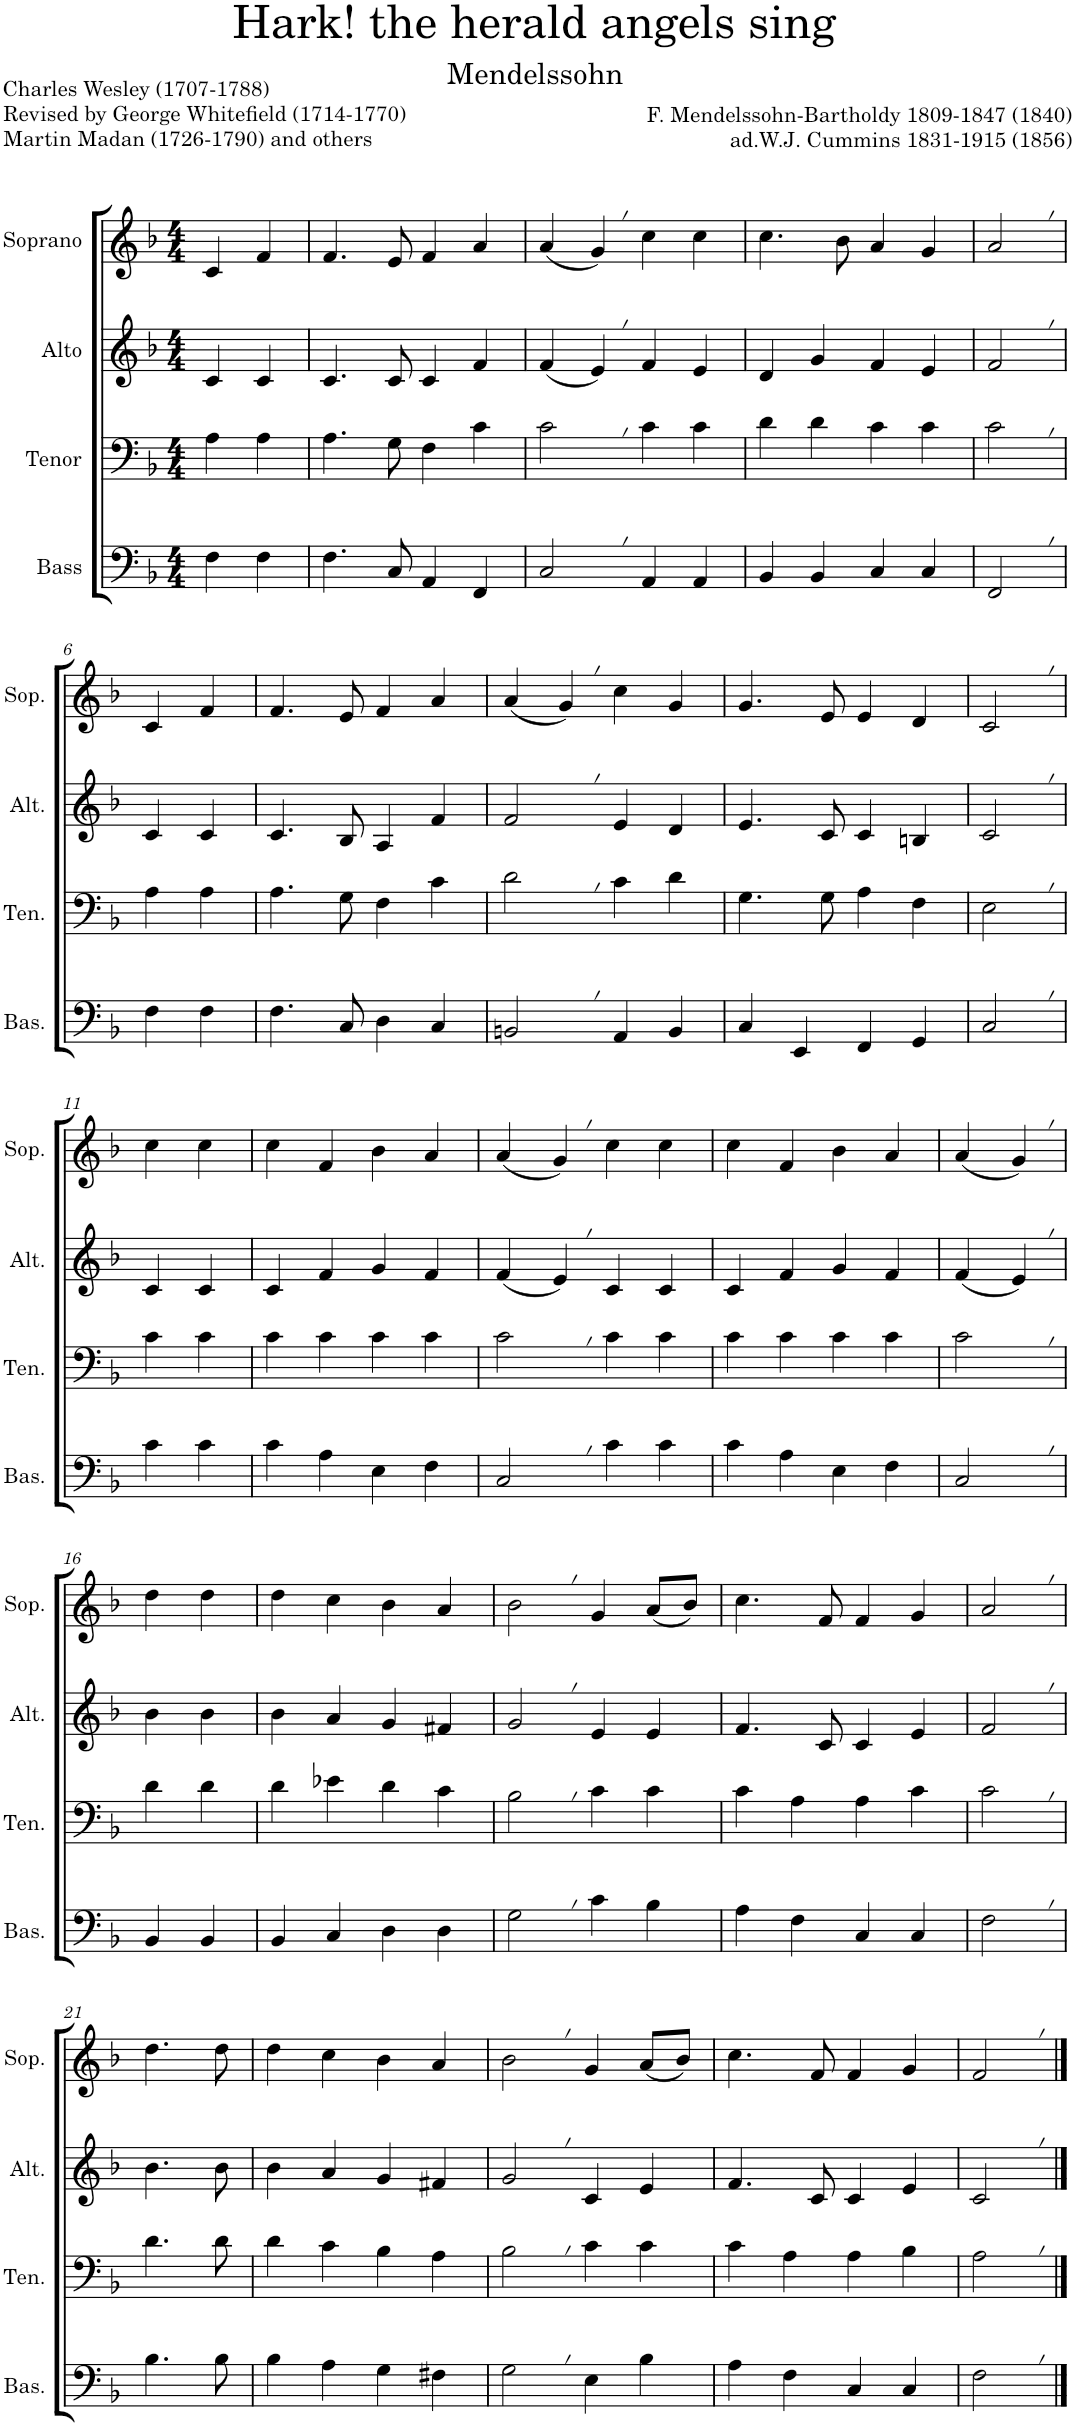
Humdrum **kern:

**kern	**kern	**kern	**kern
*part4	*part3	*part2	*part1
*staff4	*staff3	*staff2	*staff1
*I"Bass	*I"Tenor	*I"Alto	*I"Soprano
*I'Bas.	*I'Ten.	*I'Alt.	*I'Sop.
*clefF4	*clefF4	*clefG2	*clefG2
*k[b-]	*k[b-]	*k[b-]	*k[b-]
*M4/4	*M4/4	*M4/4	*M4/4
=1	=1	=1	=1
4F\	4A\	4c/	4c/
4F\	4A\	4c/	4f/
=2	=2	=2	=2
4.F\	4.A\	4.c/	4.f/
8C/	8G\	8c/	8e/
4AA/	4F\	4c/	4f/
4FF/	4c\	4f/	4a/
=3	=3	=3	=3
2CZ/	2cZ\	(4f/	(4a/
.	.	4eZ/)	4gZ/)
4AA/	4c\	4f/	4cc\
4AA/	4c\	4e/	4cc\
=4	=4	=4	=4
4BB-/	4d\	4d/	4.cc\
4BB-/	4d\	4g/	.
.	.	.	8b-\
4C/	4c\	4f/	4a/
4C/	4c\	4e/	4g/
=5	=5	=5	=5
2FFZ/	2cZ\	2fZ/	2aZ/
!!LO:LB:g=z
=6	=6	=6	=6
4F\	4A\	4c/	4c/
4F\	4A\	4c/	4f/
=7	=7	=7	=7
4.F\	4.A\	4.c/	4.f/
8C/	8G\	8B-/	8e/
4D\	4F\	4A/	4f/
4C/	4c\	4f/	4a/
=8	=8	=8	=8
2BBnZ/	2dZ\	2fZ/	(4a/
.	.	.	4gZ/)
4AA/	4c\	4e/	4cc\
4BB/	4d\	4d/	4g/
=9	=9	=9	=9
4C/	4.G\	4.e/	4.g/
4EE/	.	.	.
.	8G\	8c/	8e/
4FF/	4A\	4c/	4e/
4GG/	4F\	4Bn/	4d/
=10	=10	=10	=10
2CZ/	2EZ\	2cZ/	2cZ/
!!LO:LB:g=z
=11	=11	=11	=11
4c\	4c\	4c/	4cc\
4c\	4c\	4c/	4cc\
=12	=12	=12	=12
4c\	4c\	4c/	4cc\
4A\	4c\	4f/	4f/
4E\	4c\	4g/	4b-\
4F\	4c\	4f/	4a/
=13	=13	=13	=13
2CZ/	2cZ\	(4f/	(4a/
.	.	4eZ/)	4gZ/)
4c\	4c\	4c/	4cc\
4c\	4c\	4c/	4cc\
=14	=14	=14	=14
4c\	4c\	4c/	4cc\
4A\	4c\	4f/	4f/
4E\	4c\	4g/	4b-\
4F\	4c\	4f/	4a/
=15	=15	=15	=15
2CZ/	2cZ\	(4f/	(4a/
.	.	4eZ/)	4gZ/)
!!LO:LB:g=z
=16	=16	=16	=16
4BB-/	4d\	4b-\	4dd\
4BB-/	4d\	4b-\	4dd\
=17	=17	=17	=17
4BB-/	4d\	4b-\	4dd\
4C/	4e-X\	4a/	4cc\
4D\	4d\	4g/	4b-\
4D\	4c\	4f#X/	4a/
=18	=18	=18	=18
2GZ\	2B-Z\	2gZ/	2b-Z\
4c\	4c\	4e/	4g/
4B-\	4c\	4e/	(8a/L
.	.	.	8b-/J)
=19	=19	=19	=19
4A\	4c\	4.f/	4.cc\
4F\	4A\	.	.
.	.	8c/	8f/
4C/	4A\	4c/	4f/
4C/	4c\	4e/	4g/
=20	=20	=20	=20
2FZ\	2cZ\	2fZ/	2aZ/
!!LO:LB:g=z
=21	=21	=21	=21
4.B-\	4.d\	4.b-\	4.dd\
8B-\	8d\	8b-\	8dd\
=22	=22	=22	=22
4B-\	4d\	4b-\	4dd\
4A\	4c\	4a/	4cc\
4G\	4B-\	4g/	4b-\
4F#X\	4A\	4f#X/	4a/
=23	=23	=23	=23
2GZ\	2B-Z\	2gZ/	2b-Z\
4E\	4c\	4c/	4g/
4B-\	4c\	4e/	(8a/L
.	.	.	8b-/J)
=24	=24	=24	=24
4A\	4c\	4.f/	4.cc\
4F\	4A\	.	.
.	.	8c/	8f/
4C/	4A\	4c/	4f/
4C/	4B-\	4e/	4g/
=25	=25	=25	=25
2FZ\	2AZ\	2cZ/	2fZ/
==	==	==	==
*-	*-	*-	*-
